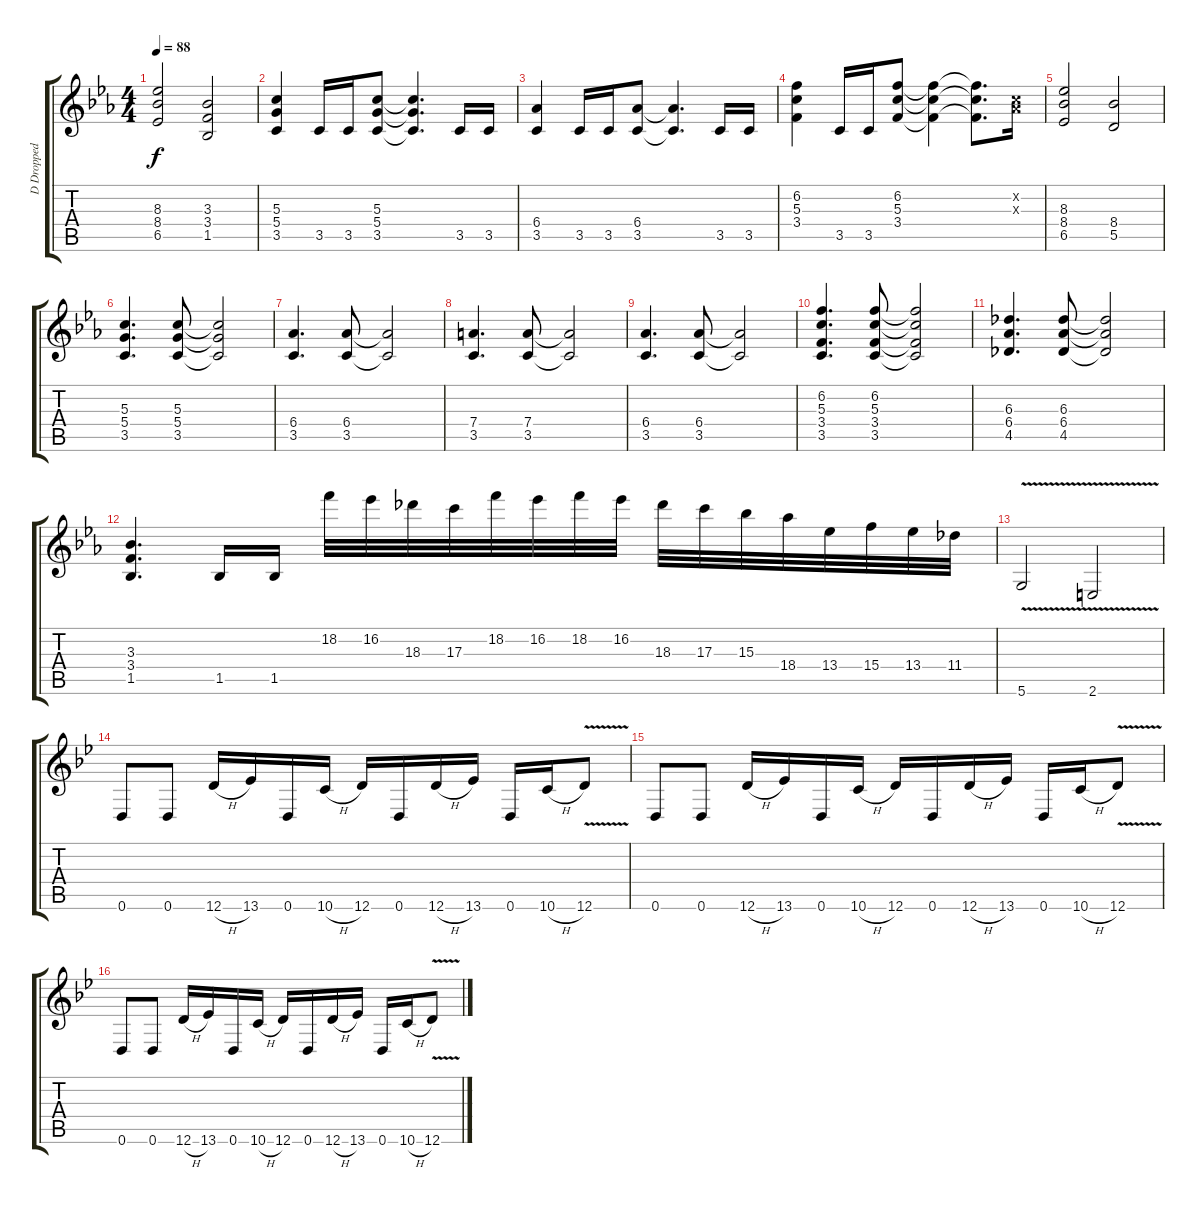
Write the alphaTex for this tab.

\track ("D Dropped Guitar - John Petrucci" "D Dropped ") {instrument acousticguitarsteel}
\staff {score tabs}
\tuning (E4 B3 G3 D3 A2 D2) {hide}
\ts (4 4)
\tempo 88
\clef g2
\ks eb
(8.3 8.4 6.5).2{dy f} (3.3 3.4 1.5).2 |
(5.3 5.4 3.5).4 3.5.16 3.5.16 (5.3 5.4 3.5).8 (5.3{t} 5.4{t} 3.5{t}).4{d} 3.5.16 3.5.16 |
(6.4 3.5).4 3.5.16 3.5.16 (6.4 3.5).8 (6.4{t} 3.5{t}).4{d} 3.5.16 3.5.16 |
(6.2 5.3 3.4).4 3.5.16 3.5.16 (6.2 5.3 3.4).8 (6.2{t} 5.3{t} 3.4{t}).4 (6.2{t} 5.3{t} 3.4{t}).8{d} (1.2{x} 1.3{x}).16 |
(8.3 8.4 6.5).2 (8.4 5.5).2 |
(5.3 5.4 3.5).4{d balance 0} (5.3 5.4 3.5).8 (5.3{t} 5.4{t} 3.5{t}).2 |
(6.4 3.5).4{d} (6.4 3.5).8 (6.4{t} 3.5{t}).2 |
(7.4 3.5).4{d} (7.4 3.5).8 (7.4{t} 3.5{t}).2 |
(6.4 3.5).4{d} (6.4 3.5).8 (6.4{t} 3.5{t}).2 |
(6.2 5.3 3.4 3.5).4{d} (6.2 5.3 3.4 3.5).8 (6.2{t} 5.3{t} 3.4{t} 3.5{t}).2 |
(6.3 6.4 4.5).4{d} (6.3 6.4 4.5).8 (6.3{t} 6.4{t} 4.5{t}).2 |
(3.3 3.4 1.5).4{d} 1.5.16 1.5.16 18.2.32 16.2.32 18.3.32 17.3.32 18.2.32 16.2.32 18.2.32 16.2.32 18.3.32 17.3.32 15.3.32 18.4.32 13.4.32 15.4.32 13.4.32 11.4.32 |
5.6{v}.2 2.6{v}.2 |
\ks bb
0.6.8{volume 16 balance 0 instrument distortionguitar} 0.6.8 12.6{h}.16 13.6.16 0.6.16 10.6{h}.16 12.6.16 0.6.16 12.6{h}.16 13.6.16 0.6.16 10.6{h}.16 12.6{v}.8 |
0.6.8 0.6.8 12.6{h}.16 13.6.16 0.6.16 10.6{h}.16 12.6.16 0.6.16 12.6{h}.16 13.6.16 0.6.16 10.6{h}.16 12.6{v}.8 |
0.6.8 0.6.8 12.6{h}.16 13.6.16 0.6.16 10.6{h}.16 12.6.16 0.6.16 12.6{h}.16 13.6.16 0.6.16 10.6{h}.16 12.6{v}.8
